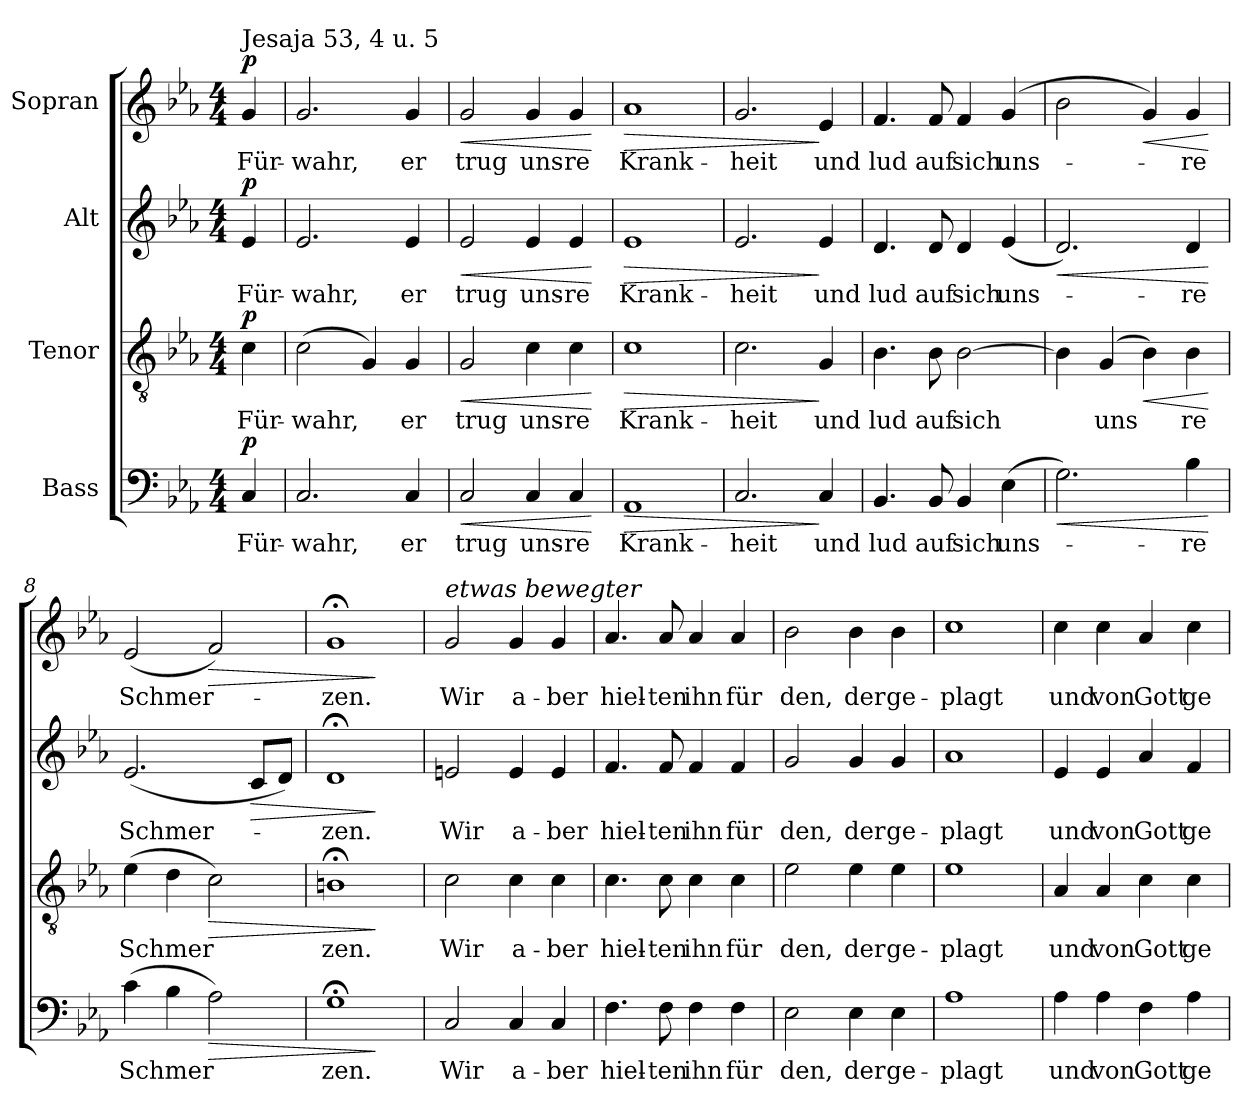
**kern	**text	**dynam	**kern	**text	**dynam	**kern	**text	**dynam	**kern	**text	**dynam
*part4	*part4	*part4	*part3	*part3	*part3	*part2	*part2	*part2	*part1	*part1	*part1
*staff4	*staff4	*staff4	*staff3	*staff3	*staff3	*staff2	*staff2	*staff2	*staff1	*staff1	*staff1
*I"Bass	*	*	*I"Tenor	*	*	*I"Alt	*	*	*I"Sopran	*	*
*clefF4	*	*	*clefGv2	*	*	*clefG2	*	*	*clefG2	*	*
*k[b-e-a-]	*	*	*k[b-e-a-]	*	*	*k[b-e-a-]	*	*	*k[b-e-a-]	*	*
*E-:	*	*	*E-:	*	*	*E-:	*	*	*E-:	*	*
*M4/4	*	*	*M4/4	*	*	*M4/4	*	*	*M4/4	*	*
*MM100	*	*	*MM100	*	*	*MM100	*	*	*MM100	*	*
=1	=1	=1	=1	=1	=1	=1	=1	=1	=1	=1	=1
!	!	!	!	!	!	!	!	!	!LO:TX:a:t=Jesaja 53, 4 u. 5	!	!
!	!LO:LY:b	!LO:DY:b	!	!LO:LY:b	!LO:DY:b	!	!LO:LY:b	!LO:DY:b	!	!LO:LY:b	!LO:DY:b
4C/	Für-	p	4c\	Für-	p	4e-/	Für-	p	4g/	Für-	p
=2	=2	=2	=2	=2	=2	=2	=2	=2	=2	=2	=2
!	!LO:LY:b	!	!	!LO:LY:b	!	!	!LO:LY:b	!	!	!LO:LY:b	!
2.C/	-wahr,	.	(>2c\	-wahr,	.	2.e-/	-wahr,	.	2.g/	-wahr,	.
.	.	.	4G/)	.	.	.	.	.	.	.	.
!	!LO:LY:b	!	!	!LO:LY:b	!	!	!LO:LY:b	!	!	!LO:LY:b	!
4C/	er	.	4G/	er	.	4e-/	er	.	4g/	er	.
=3	=3	=3	=3	=3	=3	=3	=3	=3	=3	=3	=3
!	!LO:LY:b	!LO:HP:b	!	!LO:LY:b	!LO:HP:b	!	!LO:LY:b	!LO:HP:b	!	!LO:LY:b	!LO:HP:b
2C/	trug	<	2G/	trug	<	2e-/	trug	<	2g/	trug	<
!	!LO:LY:b	!	!	!LO:LY:b	!	!	!LO:LY:b	!	!	!LO:LY:b	!
4C/	uns-	.	4c\	uns-	.	4e-/	uns-	.	4g/	uns-	.
!	!LO:LY:b	!	!	!LO:LY:b	!	!	!LO:LY:b	!	!	!LO:LY:b	!
4C/	-re	.	4c\	-re	.	4e-/	-re	.	4g/	-re	.
.	.	[	.	.	[	.	.	[	.	.	[
=4	=4	=4	=4	=4	=4	=4	=4	=4	=4	=4	=4
!	!LO:LY:b	!LO:HP:b	!	!LO:LY:b	!LO:HP:b	!	!LO:LY:b	!LO:HP:b	!	!LO:LY:b	!LO:HP:b
1AA-	Krank-	>	1c	Krank-	>	1e-	Krank-	>	1a-	Krank-	>
=5	=5	=5	=5	=5	=5	=5	=5	=5	=5	=5	=5
!	!LO:LY:b	!	!	!LO:LY:b	!	!	!LO:LY:b	!	!	!LO:LY:b	!
2.C/	-heit	.	2.c\	-heit	.	2.e-/	-heit	.	2.g/	-heit	.
!	!LO:LY:b	!	!	!LO:LY:b	!	!	!LO:LY:b	!	!	!LO:LY:b	!
4C/	und	]	4G/	und	]	4e-/	und	]	4e-/	und	]
=6	=6	=6	=6	=6	=6	=6	=6	=6	=6	=6	=6
!	!LO:LY:b	!	!	!LO:LY:b	!	!	!LO:LY:b	!	!	!LO:LY:b	!
4.BB-/	lud	.	4.B-\	lud	.	4.d/	lud	.	4.f/	lud	.
!	!LO:LY:b	!	!	!LO:LY:b	!	!	!LO:LY:b	!	!	!LO:LY:b	!
8BB-/	auf	.	8B-\	auf	.	8d/	auf	.	8f/	auf	.
!	!LO:LY:b	!	!	!LO:LY:b	!	!	!LO:LY:b	!	!	!LO:LY:b	!
4BB-/	sich	.	[2B-\	sich	.	4d/	sich	.	4f/	sich	.
!	!LO:LY:b	!	!	!	!	!	!LO:LY:b	!	!	!LO:LY:b	!
(>4E-\	uns-	.	.	.	.	(<4e-/	uns-	.	(>4g/	uns-	.
=7	=7	=7	=7	=7	=7	=7	=7	=7	=7	=7	=7
!	!	!LO:HP:b	!	!	!	!	!	!LO:HP:b	!	!	!
2.G\)	.	<	4B-\]	.	.	2.d/)	.	<	2b-\	.	.
!	!	!	!	!LO:LY:b	!	!	!	!	!	!	!
.	.	.	(>4G/	uns	.	.	.	.	.	.	.
!	!	!	!	!	!LO:HP:b	!	!	!	!	!	!LO:HP:b
.	.	.	4B-\)	.	<	.	.	.	4g/)	.	<
!	!LO:LY:b	!	!	!LO:LY:b	!	!	!LO:LY:b	!	!	!LO:LY:b	!
4B-\	-re	.	4B-\	re	.	4d/	-re	.	4g/	-re	.
.	.	[	.	.	[	.	.	[	.	.	[
!!LO:LB:g=z
=8	=8	=8	=8	=8	=8	=8	=8	=8	=8	=8	=8
!	!LO:LY:b	!	!	!LO:LY:b	!	!	!LO:LY:b	!	!	!LO:LY:b	!
(>4c\	Schmer	.	(>4e-\	Schmer	.	(<2.e-/	Schmer-	.	(<2e-/	Schmer-	.
4B-\	.	.	4d\	.	.	.	.	.	.	.	.
!	!	!LO:HP:b	!	!	!LO:HP:b	!	!	!	!	!	!LO:HP:b
2A-\)	.	>	2c\)	.	>	.	.	.	2f/)	.	>
!	!	!	!	!	!	!	!	!LO:HP:b	!	!	!
.	.	.	.	.	.	8c/L	.	>	.	.	.
.	.	.	.	.	.	8d/J)	.	.	.	.	.
=9	=9	=9	=9	=9	=9	=9	=9	=9	=9	=9	=9
!	!LO:LY:b	!	!	!LO:LY:b	!	!	!LO:LY:b	!	!	!LO:LY:b	!
1G;<	zen.	.	1Bn;<	zen.	.	1d;<	-zen.	.	1g;<	-zen.	.
.	.	]	.	.	]	.	.	]	.	.	]
=10	=10	=10	=10	=10	=10	=10	=10	=10	=10	=10	=10
!	!	!	!	!	!	!	!	!	!LO:TX:a:i:t=etwas bewegter	!	!
!	!LO:LY:b	!	!	!LO:LY:b	!	!	!LO:LY:b	!	!	!LO:LY:b	!
2C/	Wir	.	2c\	Wir	.	2en/	Wir	.	2g/	Wir	.
!	!LO:LY:b	!	!	!LO:LY:b	!	!	!LO:LY:b	!	!	!LO:LY:b	!
4C/	a-	.	4c\	a-	.	4e/	a-	.	4g/	a-	.
!	!LO:LY:b	!	!	!LO:LY:b	!	!	!LO:LY:b	!	!	!LO:LY:b	!
4C/	-ber	.	4c\	-ber	.	4e/	-ber	.	4g/	-ber	.
=11	=11	=11	=11	=11	=11	=11	=11	=11	=11	=11	=11
!	!LO:LY:b	!	!	!LO:LY:b	!	!	!LO:LY:b	!	!	!LO:LY:b	!
4.F\	hiel-	.	4.c\	hiel-	.	4.f/	hiel-	.	4.a-/	hiel-	.
!	!LO:LY:b	!	!	!LO:LY:b	!	!	!LO:LY:b	!	!	!LO:LY:b	!
8F\	-ten	.	8c\	-ten	.	8f/	-ten	.	8a-/	-ten	.
!	!LO:LY:b	!	!	!LO:LY:b	!	!	!LO:LY:b	!	!	!LO:LY:b	!
4F\	ihn	.	4c\	ihn	.	4f/	ihn	.	4a-/	ihn	.
!	!LO:LY:b	!	!	!LO:LY:b	!	!	!LO:LY:b	!	!	!LO:LY:b	!
4F\	für	.	4c\	für	.	4f/	für	.	4a-/	für	.
=12	=12	=12	=12	=12	=12	=12	=12	=12	=12	=12	=12
!	!LO:LY:b	!	!	!LO:LY:b	!	!	!LO:LY:b	!	!	!LO:LY:b	!
2E-\	den,	.	2e-\	den,	.	2g/	den,	.	2b-\	den,	.
!	!LO:LY:b	!	!	!LO:LY:b	!	!	!LO:LY:b	!	!	!LO:LY:b	!
4E-\	der	.	4e-\	der	.	4g/	der	.	4b-\	der	.
!	!LO:LY:b	!	!	!LO:LY:b	!	!	!LO:LY:b	!	!	!LO:LY:b	!
4E-\	ge-	.	4e-\	ge-	.	4g/	ge-	.	4b-\	ge-	.
=13	=13	=13	=13	=13	=13	=13	=13	=13	=13	=13	=13
!	!LO:LY:b	!	!	!LO:LY:b	!	!	!LO:LY:b	!	!	!LO:LY:b	!
1A-	-plagt	.	1e-	-plagt	.	1a-	-plagt	.	1cc	-plagt	.
!!LO:PB:g=z
=14	=14	=14	=14	=14	=14	=14	=14	=14	=14	=14	=14
!	!LO:LY:b	!	!	!LO:LY:b	!	!	!LO:LY:b	!	!	!LO:LY:b	!
4A-\	und	.	4A-/	und	.	4e-/	und	.	4cc\	und	.
!	!LO:LY:b	!	!	!LO:LY:b	!	!	!LO:LY:b	!	!	!LO:LY:b	!
4A-\	von	.	4A-/	von	.	4e-/	von	.	4cc\	von	.
!	!LO:LY:b	!	!	!LO:LY:b	!	!	!LO:LY:b	!	!	!LO:LY:b	!
4F\	Gott	.	4c\	Gott	.	4a-/	Gott	.	4a-/	Gott	.
!	!LO:LY:b	!	!	!LO:LY:b	!	!	!LO:LY:b	!	!	!LO:LY:b	!
4A-\	ge-	.	4c\	ge-	.	4f/	ge-	.	4cc\	ge-	.
=	=	=	=	=	=	=	=	=	=	=	=
*-	*-	*-	*-	*-	*-	*-	*-	*-	*-	*-	*-
